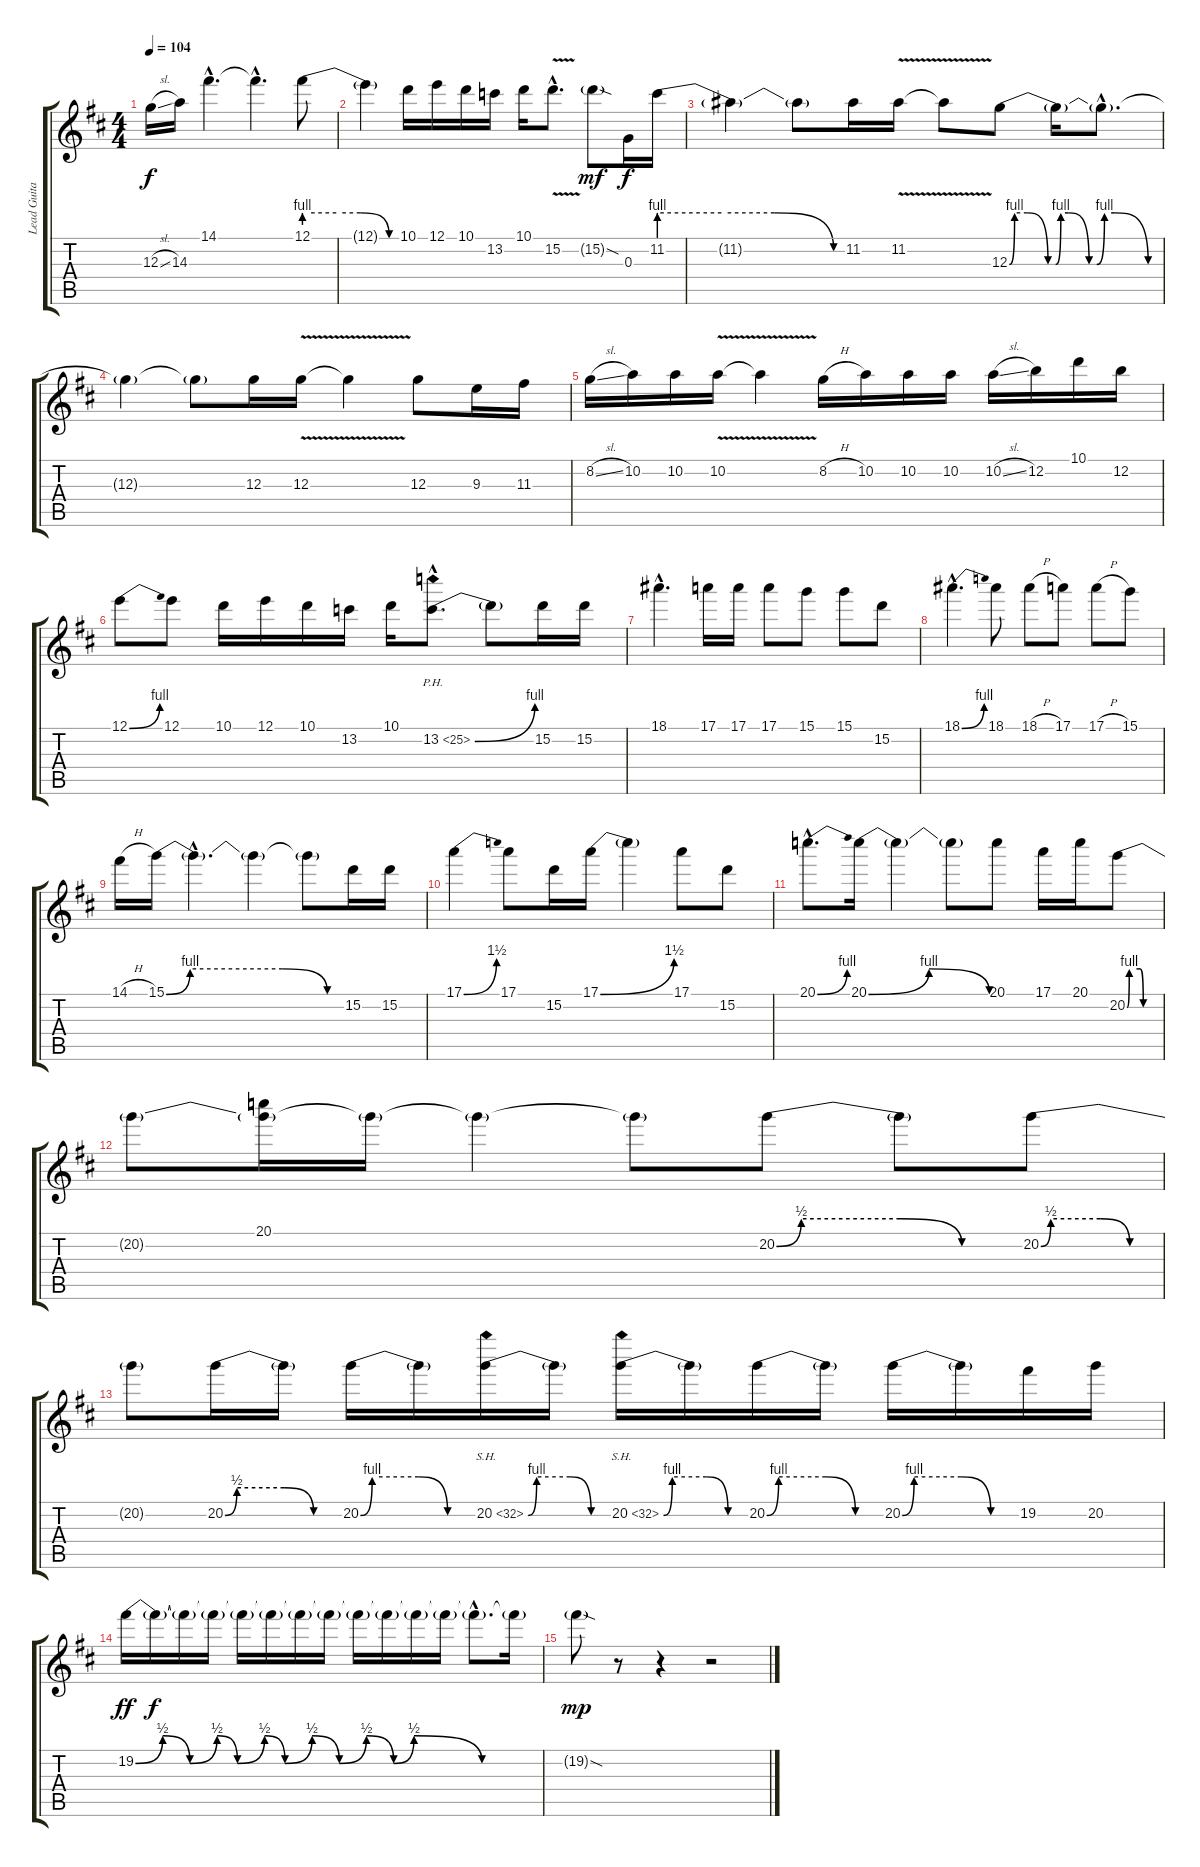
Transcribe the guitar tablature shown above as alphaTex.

\track ("Lead Guitar [Slash]" "Lead Guita") {instrument overdrivenguitar}
\staff {score tabs}
\tuning (E4 B3 G3 D3 A2 E2) {hide}
\ts (4 4)
\tempo 104
\clef g2
\ks d
12.3{sl}.16{dy f} 14.3.16 14.1{hac}.4{d} 14.1{hac t}.4{d} 12.1{be (custom 0 4 20 4 35 4 53 0 60 0)}.8 |
12.1{t}.4 10.1.16 12.1.16 10.1.16 13.2.16 10.1.16 15.2{v hac}.8{d} 15.2{sod g}.8{dy mf} 0.3.16{dy f} 11.2{be (custom 0 4 20 4 37 4 56 0 60 0)}.16 |
11.2{t}.4 11.2{t}.8 11.2.16 11.2{v}.16 11.2{t}.8 12.3{be (custom 0 0 2 4 7 4 15 0 18 0 20 4 23 4 31 0 34 0 37 4 41 4 54 0 60 0)}.8 12.3{t}.16 12.3{hac t}.8{d} |
12.3{t}.4 12.3{t}.8 12.3.16 12.3{v}.16 12.3{t}.4 12.3.8 9.3.16 11.3.16 |
8.2{sl}.16 10.2.16 10.2.16 10.2{v}.16 10.2{t}.4 8.2{h}.16 10.2.16 10.2.16 10.2.16 10.2{sl}.16 12.2.16 10.1.16 12.2.16 |
12.1{be (bend 0 0 60 4)}.8 12.1.8 10.1.16 12.1.16 10.1.16 13.2.16 10.1.16 13.2{be (bend 0 0 60 4) ph 12 hac}.8{d} 13.2{t}.8 15.2.16 15.2.16 |
18.1{hac}.4{d} 17.1.16 17.1.16 17.1.8 15.1.8 15.1.8 15.2.8 |
18.1{be (bend 0 0 60 4) hac}.4{d} 18.1.8 18.1{h}.8 17.1.8 17.1{h}.8 15.1.8 |
14.1{h}.16 15.1{be (custom 0 0 8 4 39 4 54 0 60 0)}.16 15.1{hac t}.4{d} 15.1{t}.4 15.1{t}.8 15.2.16 15.2.16 |
17.1{be (bend 0 0 60 6)}.4 17.1.8 15.2.16 17.1{be (bend 0 0 60 6)}.16 17.1{t}.4 17.1.8 15.2.8 |
20.1{be (bend 0 0 60 4) hac}.8{d} 20.1{be (bendrelease 0 0 7 4 38 4 60 0)}.16 20.1{t}.4 20.1{t}.8 20.1.8 17.1.16 20.1.16 20.2{be (custom 0 0 4 4 24 4 30 0 60 0)}.8 |
20.2{t}.8 (20.1 20.2{t}).16 20.2{t}.16 20.2{t}.4 20.2{t}.8 20.2{be (custom 0 0 6 2 30 2 45 0 60 0)}.8 20.2{t}.8 20.2{be (custom 0 0 5 2 30 2 45 0 60 0)}.8 |
20.2{t}.8 20.2{be (custom 0 0 6 2 30 2 45 0 60 0)}.16 20.2{t}.16 20.2{be (custom 0 0 6 4 30 4 45 0 60 0)}.16 20.2{t}.16 20.2{be (custom 0 0 6 4 30 4 45 0 60 0) sh 12}.16 20.2{t}.16 20.2{be (custom 0 0 6 4 30 4 45 0 60 0) sh 12}.16 20.2{t}.16 20.2{be (custom 0 0 6 4 30 4 45 0 60 0)}.16 20.2{t}.16 20.2{be (custom 0 0 6 4 30 4 45 0 60 0)}.16 20.2{t}.16 19.2.16 20.2.16 |
19.2{be (custom 0 0 4 2 8 0 12 2 15 0 19 2 22 0 26 2 30 0 34 2 38 0 41 2 51 0 60 0)}.16{dy ff} 19.2{t}.16{dy f} 19.2{t}.16 19.2{t}.16 19.2{t}.16 19.2{t}.16 19.2{t}.16 19.2{t}.16 19.2{t}.16 19.2{t}.16 19.2{t}.16 19.2{t}.16 19.2{hac t}.8{d} 19.2{t}.16 |
19.2{sod g}.8{dy mp} r.8 r.4 r.2
